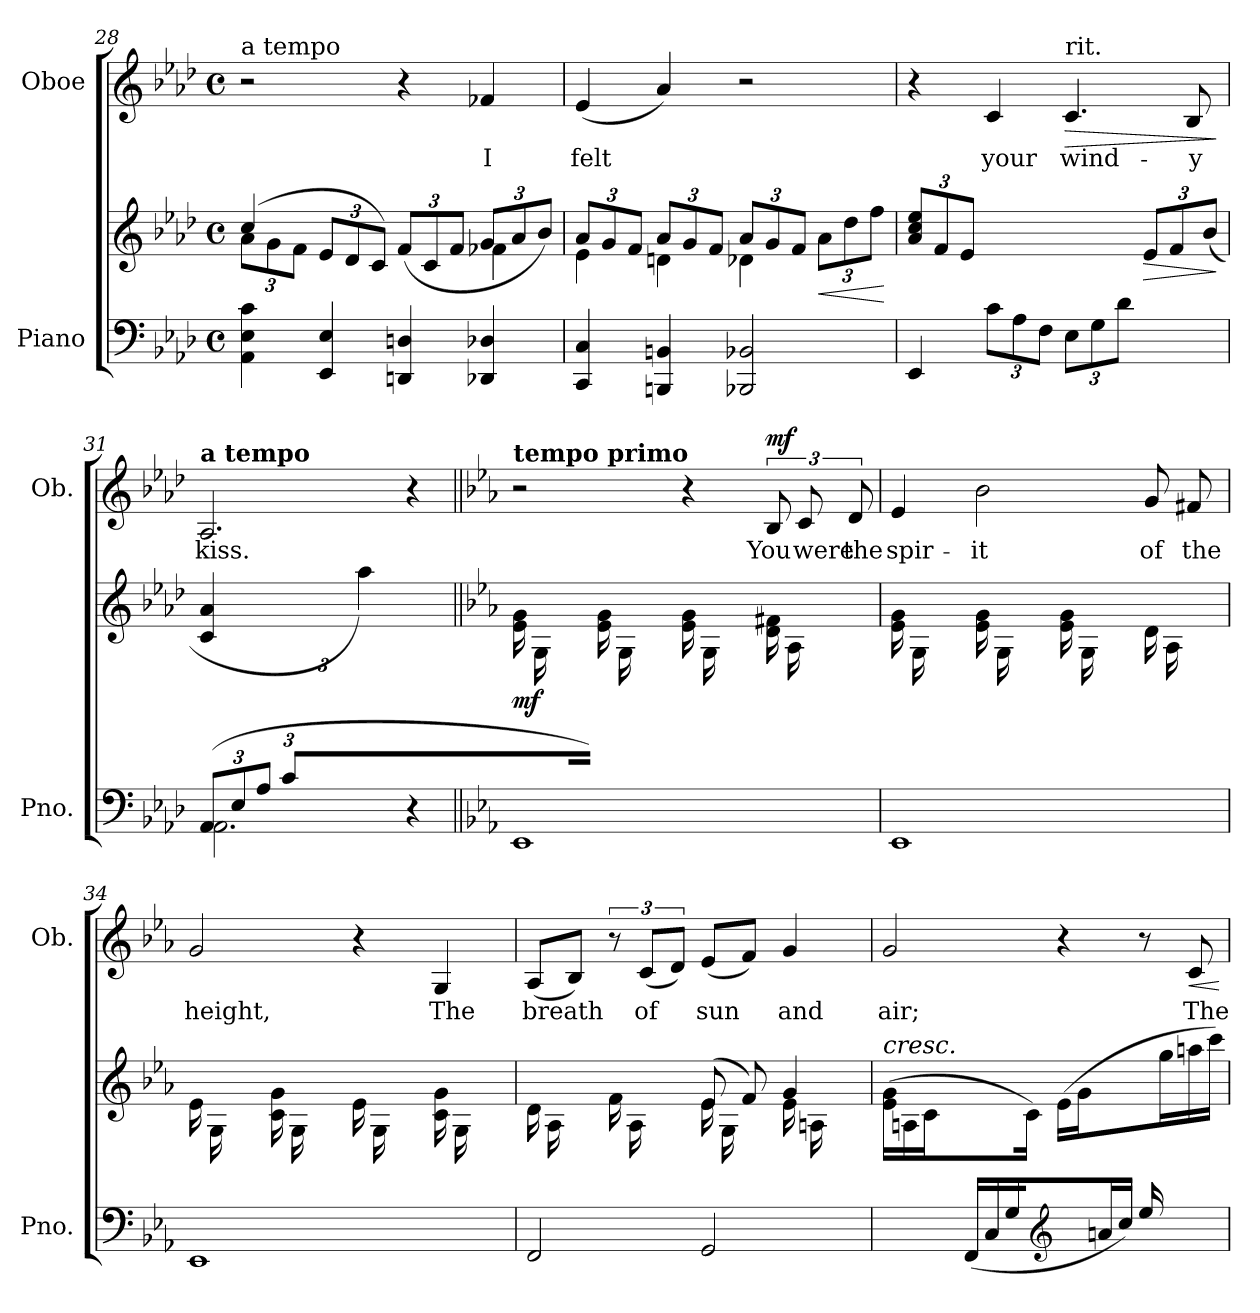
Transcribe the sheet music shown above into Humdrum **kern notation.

**kern	**kern	**dynam	**kern	**text	**dynam
*part2	*part2	*part2	*part1	*part1	*part1
*staff3	*staff2	*staff2/3	*staff1	*staff1	*staff1
*I"Piano	*	*	*I"Oboe	*	*
*I'Pno.	*	*	*I'Ob.	*	*
*clefF4	*clefG2	*	*clefG2	*	*
*k[b-e-a-d-]	*k[b-e-a-d-]	*	*k[b-e-a-d-]	*	*
*M4/4	*M4/4	*	*M4/4	*	*
*met(c)	*met(c)	*	*met(c)	*	*
=28	=28	=28	=28	=28	=28
*	*^	*	*	*	*
*	*	*Xbrackettup	*	*	*	*
!	!	!	!	!LO:TX:a:t=a tempo	!	!
4AA-\ 4E-\ 4c\	(<4cc/	12a-\L	.	2r	.	.
.	.	12g\	.	.	.	.
.	.	12f\J	.	.	.	.
4EE-/ 4E-/	12e-/L	2ryy	.	.	.	.
.	12d-/	.	.	.	.	.
.	12c/J)	.	.	.	.	.
4DDn/ 4Dn/	(12f/L	.	.	4r	.	.
.	12c/	.	.	.	.	.
.	12f/J	.	.	.	.	.
!	!	!	!	!	!LO:LY:b	!
4DD-X/ 4D-X/	12g/L	4f-X\	.	4f-X/	I	.
.	12a-/	.	.	.	.	.
.	12b-/J)	.	.	.	.	.
!!LO:LB:g=z
=29	=29	=29	=29	=29	=29	=29
!	!	!	!	!	!LO:LY:b	!
4CC/ 4C/	12a-/L	4e-\	.	(4e-/	felt	.
.	12g/	.	.	.	.	.
.	12f/J	.	.	.	.	.
4BBBn/ 4BBn/	12a-/L	4dn\	.	4a-/)	.	.
.	12g/	.	.	.	.	.
.	12f/J	.	.	.	.	.
2BBB-X/ 2BB-X/	12a-/L	4d-X\	.	2r	.	.
.	12g/	.	.	.	.	.
.	12f/J	.	.	.	.	.
!	!	!	!LO:HP:b	!	!	!
.	12a-\L	4ryy	<	.	.	.
.	12dd-\	.	.	.	.	.
.	12ff\J	.	.	.	.	.
*	*v	*v	*	*	*	*
.	.	[	.	.	.
=30	=30	=30	=30	=30	=30
4EE-/	(12a-/ 12cc/ 12ee-/L	.	4r	.	.
.	12f/	.	.	.	.
.	12e-/J	.	.	.	.
*Xbrackettup	*	*	*	*	*
!	!	!	!	!LO:LY:b	!
12c\L	4ryy	.	4c/	your	.
12A-\	.	.	.	.	.
12F\J)	.	.	.	.	.
!	!	!	!LO:TX:a:t=rit.	!	!
!	!	!	!	!LO:LY:b	!LO:HP:b
12E-\L	4ryy	.	4.c/	wind-	>
12G\	.	.	.	.	.
12d-\J	.	.	.	.	.
!	!	!LO:HP:b	!	!	!
4ryy	12e-/L	>	.	.	.
.	12f/	.	.	.	.
!	!	!	!	!LO:LY:b	!
.	.	.	8B-/	-y	.
.	(12b-/J	.	.	.	.
.	.	]	.	.	]
=31	=31	=31	=31	=31	=31
*^	*^	*	*	*	*
!	!	!	!	!	!LO:TX:a:B:t=a tempo	!	!
!	!	!	!	!	!	!LO:LY:b	!
(12AA-/L	2.AA-\	4c/ 4a-/	3ryy	.	2.A-/	kiss.	.
12E-/	.	.	.	.	.	.	.
12A-/J	.	.	.	.	.	.	.
12c/L	.	4ryy	.	.	.	.	.
12%5ryy	.	.	12e-\	.	.	.	.
.	.	.	12a-\J	.	.	.	.
.	.	2ryy	4aa-\)	.	.	.	.
4r	4ryy	.	4ryy	.	4r	.	.
*	*	*v	*v	*	*	*	*
!!LO:PB:g=z
=32||	=32||	=32||	=32||	=32||	=32||	=32||
*k[b-e-a-]	*	*k[b-e-a-]	*	*k[b-e-a-]	*	*
*	*	*^	*	*	*	*
!	!	!	!	!	!LO:TX:a:B:t=tempo primo	!	!
!	!	!	!	!LO:DY:b	!	!	!
*	*	*v	*v	*	*	*	*
8ryy	1EE-	(16e-\ 16g\LL	mf	2r	.	.
.	.	16G\	.	.	.	.
16B-/	.	8ryy	.	.	.	.
16BB-/JJ)	.	.	.	.	.	.
8ryy	.	(16e-\ 16g\LL	.	.	.	.
.	.	16G\	.	.	.	.
16B-/	.	8ryy	.	.	.	.
16BB-/JJ)	.	.	.	.	.	.
8ryy	.	(16e-\ 16g\LL	.	4r	.	.
.	.	16G\	.	.	.	.
16B-/	.	8ryy	.	.	.	.
16BB-/JJ)	.	.	.	.	.	.
!	!	!	!	!	!LO:LY:b	!LO:DY:a
8ryy	.	(16d\ 16f#X\LL	.	12B-/	You	mf
.	.	16A-\	.	.	.	.
!	!	!	!	!	!LO:LY:b	!
.	.	.	.	12c/	were	.
16B-/	.	8ryy	.	.	.	.
!	!	!	!	!	!LO:LY:b	!
.	.	.	.	12d/	the	.
16BB-/JJ)	.	.	.	.	.	.
=33	=33	=33	=33	=33	=33	=33
!	!	!	!	!	!LO:LY:b	!
8ryy	1EE-	(16e-\ 16g\LL	.	4e-/	spir-	.
.	.	16G\	.	.	.	.
16B-/	.	8ryy	.	.	.	.
16BB-/JJ)	.	.	.	.	.	.
!	!	!	!	!	!LO:LY:b	!
8ryy	.	(16e-\ 16g\LL	.	2b-\	-it	.
.	.	16G\	.	.	.	.
16B-/	.	8ryy	.	.	.	.
16BB-/JJ)	.	.	.	.	.	.
8ryy	.	(16e-\ 16g\LL	.	.	.	.
.	.	16G\	.	.	.	.
16B-/	.	8ryy	.	.	.	.
16BB-/JJ)	.	.	.	.	.	.
!	!	!	!	!	!LO:LY:b	!
8ryy	.	(16d\LL	.	8g/	of	.
.	.	16A-\	.	.	.	.
!	!	!	!	!	!LO:LY:b	!
16B-/	.	8ryy	.	8f#X/	the	.
16BB-/JJ)	.	.	.	.	.	.
=34	=34	=34	=34	=34	=34	=34
!	!	!	!	!	!LO:LY:b	!
8ryy	1EE-	(16e-\LL	.	2g/	height,	.
.	.	16G\	.	.	.	.
16B-/	.	8ryy	.	.	.	.
16BB-/JJ)	.	.	.	.	.	.
8ryy	.	(16c\ 16g\LL	.	.	.	.
.	.	16G\	.	.	.	.
16B-/	.	8ryy	.	.	.	.
16BB-/JJ)	.	.	.	.	.	.
8ryy	.	(16e-\LL	.	4r	.	.
.	.	16G\	.	.	.	.
16B-/	.	8ryy	.	.	.	.
16BB-/JJ)	.	.	.	.	.	.
!	!	!	!	!	!LO:LY:b	!
8ryy	.	(16c\ 16g\LL	.	4G/	The	.
.	.	16G\	.	.	.	.
16B-/	.	8ryy	.	.	.	.
16BB-/JJ)	.	.	.	.	.	.
!!LO:LB:g=z
=35	=35	=35	=35	=35	=35	=35
*	*^	*^	*	*	*	*
!	!	!	!	!	!	!	!LO:LY:b	!
8ryy	8ryy	2FF/	(16d\LL	2ryy	.	(8A-/L	breath	.
.	.	.	16A-\	.	.	.	.	.
16B-/	16ryy@	.	8ryy	.	.	8B-/J)	.	.
16BB-/JJ)	16ryy@	.	.	.	.	.	.	.
8ryy	16ryy@	.	(16f\LL	.	.	12r	.	.
.	48ryy@	.	16A-\	.	.	.	.	.
!	!	!	!	!	!	!	!LO:LY:b	!
.	24ryy@	.	.	.	.	(12c/L	of	.
16B-/	24ryy@	.	8ryy	.	.	.	.	.
.	48ryy@	.	.	.	.	12d/J)	.	.
16BB-/JJ)	16ryy@	.	.	.	.	.	.	.
!	!	!	!	!	!	!	!LO:LY:b	!
2ryy	16ryy@	2GG/	(8e-/L	(<16e-\LL	.	(8e-/L	sun	.
.	16ryy@	.	.	16G\	.	.	.	.
.	16B-/	.	8f/J)	8ryy	.	8f/J)	.	.
.	16BB-/JJ)	.	.	.	.	.	.	.
!	!	!	!	!	!	!	!LO:LY:b	!
.	8ryy	.	4g/	(<16e-\LL	.	4g/	and	.
.	.	.	.	16An\	.	.	.	.
.	16Bn/	.	.	8ryy	.	.	.	.
.	16BBn/JJ)	.	.	.	.	.	.	.
*	*v	*v	*	*	*	*	*	*
*	*	*v	*v	*	*	*	*
=36	=36	=36	=36	=36	=36	=36
!	!	!LO:TX:a:i:t=cresc.	!	!	!	!
!	!	!	!	!	!LO:LY:b	!
8.ryy	2ryy	(16e-\ 16g\LL	.	2g/	air;	.
.	.	16An\	.	.	.	.
.	.	16c\	.	.	.	.
16C/JJ)	.	4ryy	.	.	.	.
(16FF/LL	.	.	.	.	.	.
16C/	.	.	.	.	.	.
16G/	.	.	.	.	.	.
8.ryy	.	16c\JJ)	.	.	.	.
*clefG2	*	*	*	*	*	*
.	2ryy	(16e-\LL	.	4r	.	.
.	.	16g\	.	.	.	.
16an/	.	8.ryy	.	.	.	.
16cc/JJ)	.	.	.	.	.	.
(16ee-/LL	.	.	.	8r	.	.
8.ryy	.	16gg\	.	.	.	.
!	!	!	!	!	!LO:LY:b	!LO:HP:b
.	.	16aan\	.	8c/	The	<
.	.	16ccc\JJ)	.	.	.	.
*v	*v	*	*	*	*	*
.	.	.	.	.	[
=	=	=	=	=	=
*-	*-	*-	*-	*-	*-
